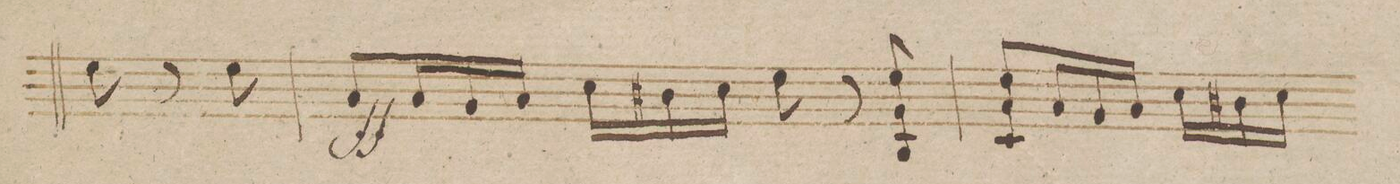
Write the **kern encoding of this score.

**kern	**dynam
*I"Viola.	*
*clefC3	*
*k[b-e-]	*
*M6/8	*
8f\	.
8r	.
8f\	.
=61	=61
8B-/L	.
.	ff
24B-/L	.
24A/	.
24B-/JJ	.
24d\LL	.
24c#X\	.
24d\JJ	.
8f\	.
8r	.
8f 8A 8C/	.
=62	=62
8fL 8B- 8D/	.
24B-/L	.
24A/	.
24B-/JJ	.
24d\LL	.
24c#X\	.
24d\JJ	.
*-	*-
